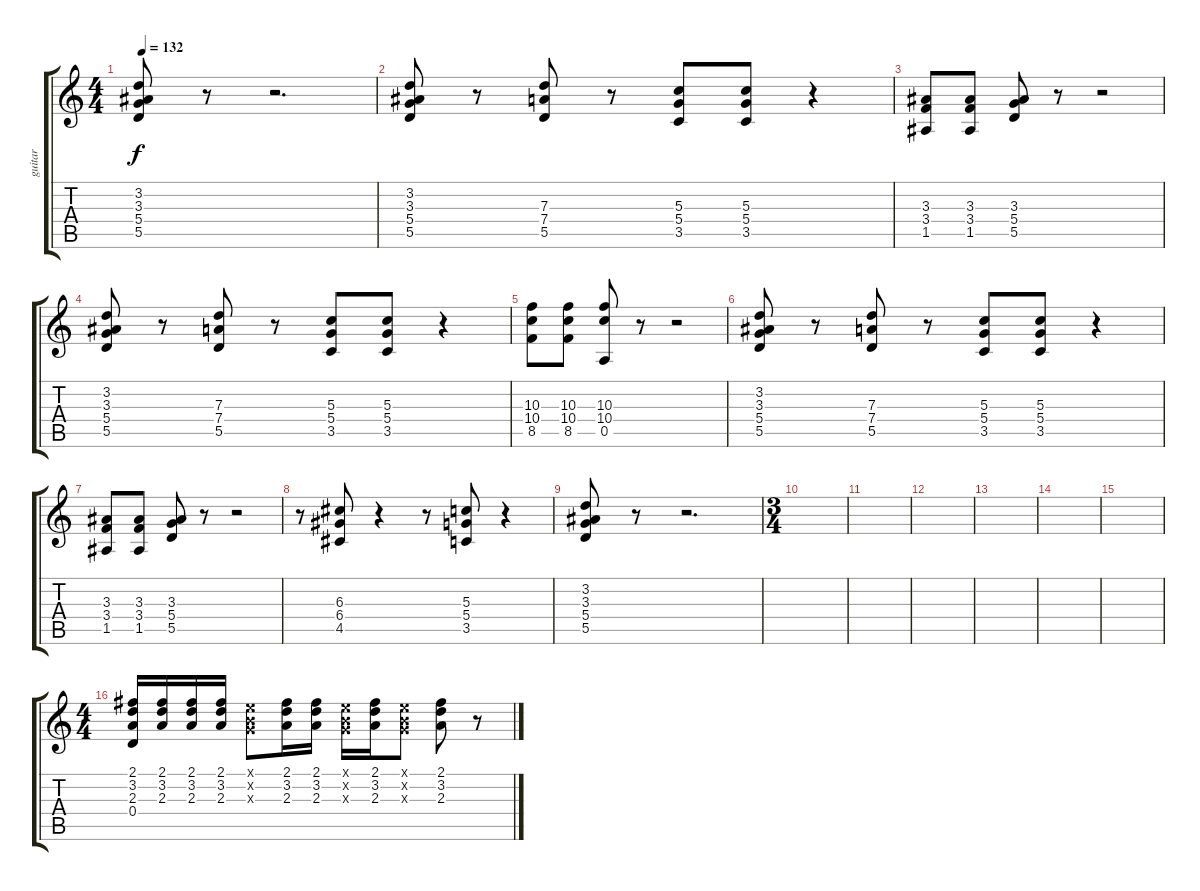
\track ("guitar" "guitar") {instrument electricguitarjazz}
\staff {score tabs}
\tuning (E4 B3 G3 D3 A2 E2) {hide}
\ts (4 4)
\tempo 132
\clef g2
\ks c
(3.2 3.3 5.4 5.5).8{dy f} r.8 r.2{d} |
(3.2 3.3 5.4 5.5).8 r.8 (7.3 7.4 5.5).8 r.8 (5.3 5.4 3.5).8 (5.3 5.4 3.5).8 r.4 |
(3.3 3.4 1.5).8 (3.3 3.4 1.5).8 (3.3 5.4 5.5).8 r.8 r.2 |
(3.2 3.3 5.4 5.5).8 r.8 (7.3 7.4 5.5).8 r.8 (5.3 5.4 3.5).8 (5.3 5.4 3.5).8 r.4 |
(10.3 10.4 8.5).8 (10.3 10.4 8.5).8 (10.3 10.4 0.5).8 r.8 r.2 |
(3.2 3.3 5.4 5.5).8 r.8 (7.3 7.4 5.5).8 r.8 (5.3 5.4 3.5).8 (5.3 5.4 3.5).8 r.4 |
(3.3 3.4 1.5).8 (3.3 3.4 1.5).8 (3.3 5.4 5.5).8 r.8 r.2 |
r.8 (6.3 6.4 4.5).8 r.4 r.8 (5.3 5.4 3.5).8 r.4 |
(3.2 3.3 5.4 5.5).8 r.8 r.2{d} |
\ts (3 4)
|
|
|
|
|
|
\ts (4 4)
(2.1 3.2 2.3 0.4).16{instrument electricguitarclean} (2.1 3.2 2.3).16 (2.1 3.2 2.3).16 (2.1 3.2 2.3).16 (0.1{x} 0.2{x} 0.3{x}).8 (2.1 3.2 2.3).16 (2.1 3.2 2.3).16 (0.1{x} 0.2{x} 0.3{x}).16 (2.1 3.2 2.3).16 (0.1{x} 0.2{x} 0.3{x}).8 (2.1 3.2 2.3).8 r.8
